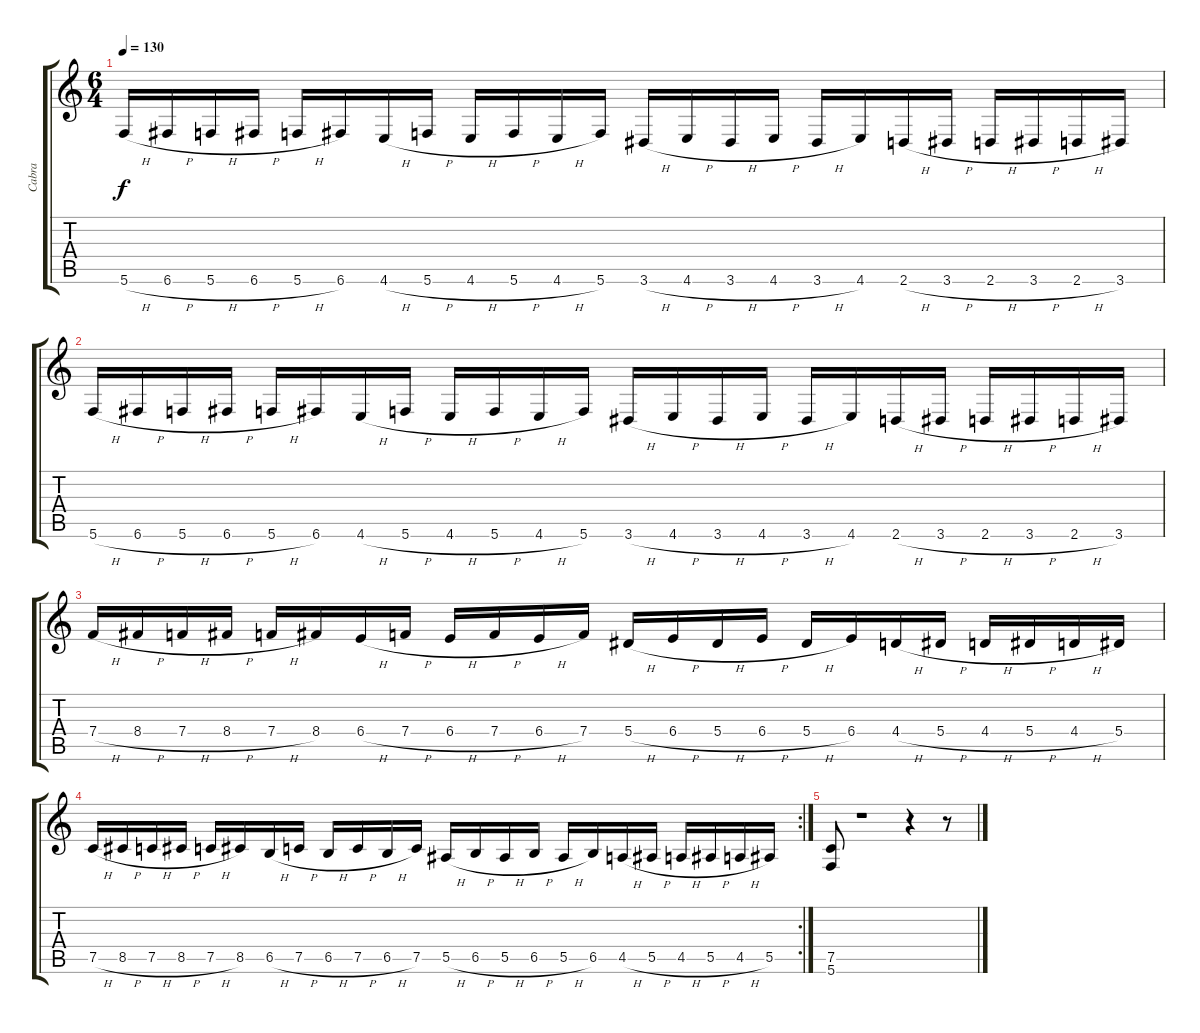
\track ("Cabra" "Cabra") {instrument distortionguitar}
\staff {score tabs}
\tuning (C4 G3 Eb3 Bb2 F2 C2) {hide}
\ts (6 4)
\tempo 130
\clef g2
\ks c
5.6{h}.16{dy f} 6.6{h}.16 5.6{h}.16 6.6{h}.16 5.6{h}.16 6.6.16 4.6{h}.16 5.6{h}.16 4.6{h}.16 5.6{h}.16 4.6{h}.16 5.6.16 3.6{h}.16 4.6{h}.16 3.6{h}.16 4.6{h}.16 3.6{h}.16 4.6.16 2.6{h}.16 3.6{h}.16 2.6{h}.16 3.6{h}.16 2.6{h}.16 3.6.16 |
5.6{h}.16 6.6{h}.16 5.6{h}.16 6.6{h}.16 5.6{h}.16 6.6.16 4.6{h}.16 5.6{h}.16 4.6{h}.16 5.6{h}.16 4.6{h}.16 5.6.16 3.6{h}.16 4.6{h}.16 3.6{h}.16 4.6{h}.16 3.6{h}.16 4.6.16 2.6{h}.16 3.6{h}.16 2.6{h}.16 3.6{h}.16 2.6{h}.16 3.6.16 |
7.4{h}.16 8.4{h}.16 7.4{h}.16 8.4{h}.16 7.4{h}.16 8.4.16 6.4{h}.16 7.4{h}.16 6.4{h}.16 7.4{h}.16 6.4{h}.16 7.4.16 5.4{h}.16 6.4{h}.16 5.4{h}.16 6.4{h}.16 5.4{h}.16 6.4.16 4.4{h}.16 5.4{h}.16 4.4{h}.16 5.4{h}.16 4.4{h}.16 5.4.16 |
\rc 2
7.5{h}.16 8.5{h}.16 7.5{h}.16 8.5{h}.16 7.5{h}.16 8.5.16 6.5{h}.16 7.5{h}.16 6.5{h}.16 7.5{h}.16 6.5{h}.16 7.5.16 5.5{h}.16 6.5{h}.16 5.5{h}.16 6.5{h}.16 5.5{h}.16 6.5.16 4.5{h}.16 5.5{h}.16 4.5{h}.16 5.5{h}.16 4.5{h}.16 5.5.16 |
(7.5 5.6).8 r.1 r.4 r.8
